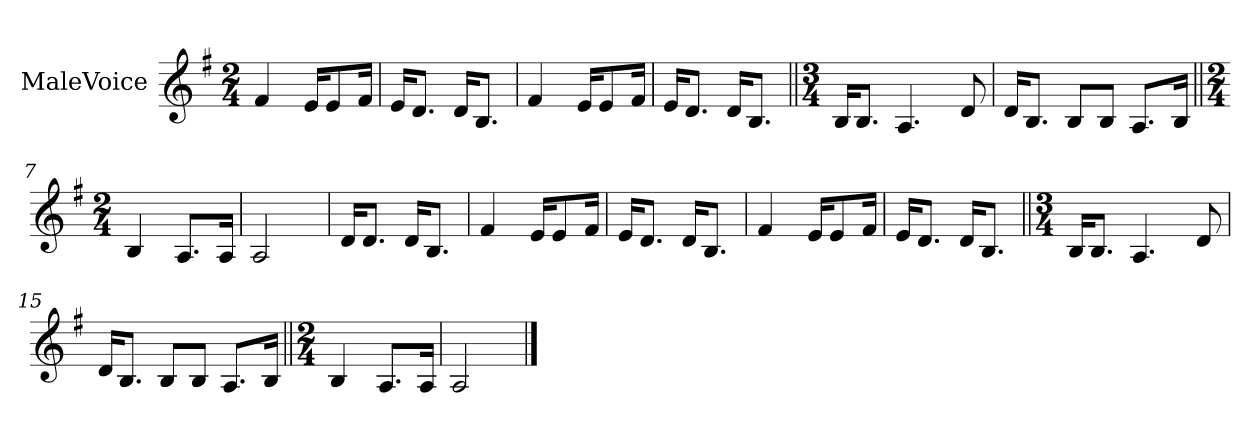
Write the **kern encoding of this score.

**kern
*part1
*staff1
*I"MaleVoice
*clefG2
*k[f#]
*M2/4
*MM126
=1
4f#
16e/KL
8e/
16f#/Jk
=2
16e/KL
8.d/J
16d/KL
8.B/J
=3
4f#
16e/KL
8e/
16f#/Jk
=4
16e/KL
8.d/J
16d/KL
8.B/J
=5||
*M3/4
16B/KL
8.B/J
4.A
8d
=6
16d/KL
8.B/J
8B/L
8B/J
8.A/L
16B/Jk
=7||
*M2/4
4B
8.A/L
16A/Jk
=8
2A
=9
16d/KL
8.d/J
16d/KL
8.B/J
=10
4f#
16e/KL
8e/
16f#/Jk
=11
16e/KL
8.d/J
16d/KL
8.B/J
=12
4f#
16e/KL
8e/
16f#/Jk
=13
16e/KL
8.d/J
16d/KL
8.B/J
=14||
*M3/4
16B/KL
8.B/J
4.A
8d
=15
16d/KL
8.B/J
8B/L
8B/J
8.A/L
16B/Jk
=16||
*M2/4
4B
8.A/L
16A/Jk
=17
2A
==
*-
